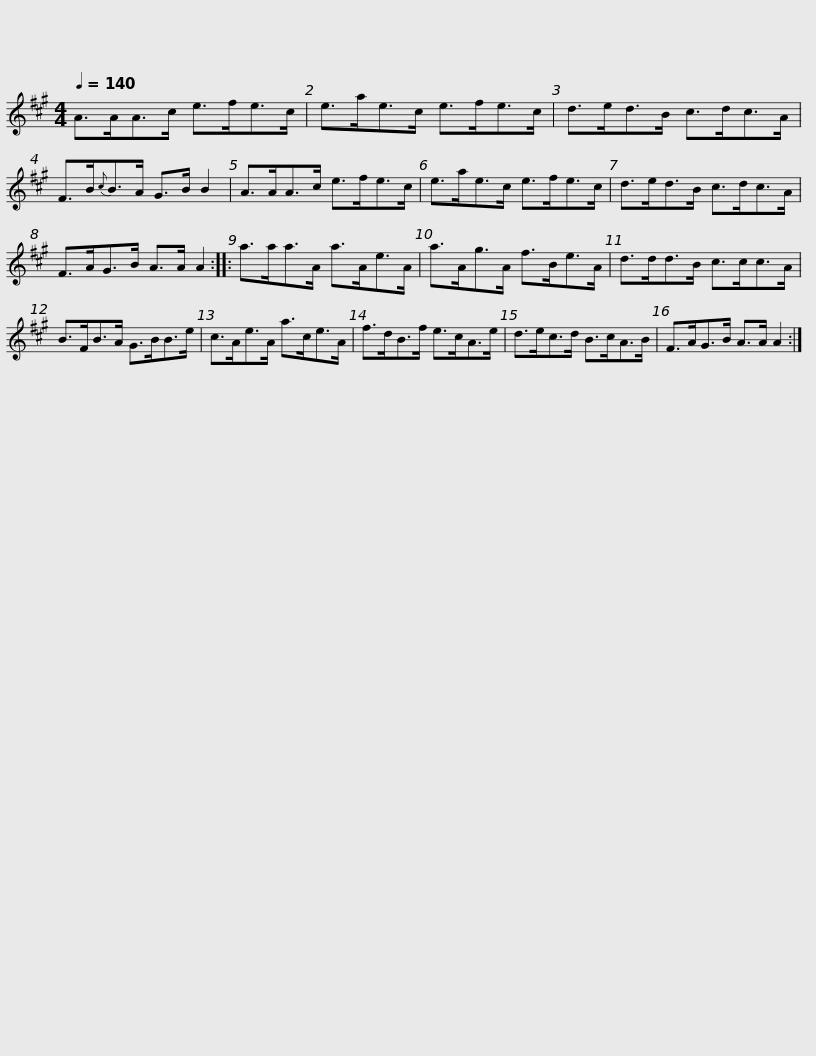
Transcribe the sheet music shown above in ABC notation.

X:1
L:1/8
Q:1/4=140
M:4/4
I:linebreak $
K:A
V:1 treble
V:1
 A>AA>c e>fe>c | e>ae>c e>fe>c | d>ed>B c>dc>A | F>B{c}B>A G>B B2 |$ A>AA>c e>fe>c | %5
 e>ae>c e>fe>c | d>ed>B c>dc>A | F>AG>B A>A A2 ::$ a>aa>A a>Ae>A | a>Ag>A f>Be>A | %10
 d>dd>B c>cc>A | B>FB>A G>BB>e |$ c>Ae>A a>ce>A | f>dB>f e>cA>e | d>ec>d B>cA>B | %15
 F>AG>B A>A A2 :| %16
